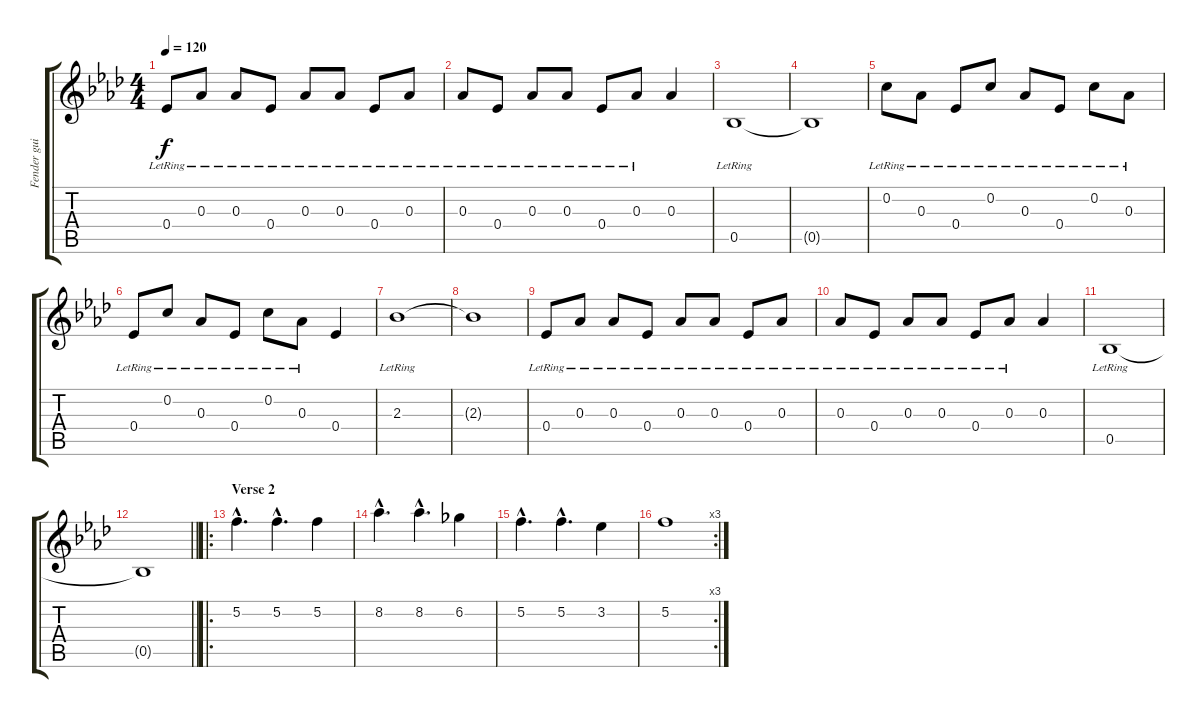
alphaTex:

\track ("Fender guitar" "Fender gui") {instrument electricguitarclean}
\staff {score tabs}
\tuning (C4 C4 Ab3 Eb3 Bb2 F2) {hide}
\ts (4 4)
\tempo 120
\clef g2
\ks fminor
0.4{lr}.8{dy f} 0.3{lr}.8 0.3{lr}.8 0.4{lr}.8 0.3{lr}.8 0.3{lr}.8 0.4{lr}.8 0.3{lr}.8 |
0.3{lr}.8 0.4{lr}.8 0.3{lr}.8 0.3{lr}.8 0.4{lr}.8 0.3{lr}.8 0.3.4 |
0.5{lr}.1 |
0.5{t}.1 |
0.2{lr}.8 0.3{lr}.8 0.4{lr}.8 0.2{lr}.8 0.3{lr}.8 0.4{lr}.8 0.2{lr}.8 0.3{lr}.8 |
0.4{lr}.8 0.2{lr}.8 0.3{lr}.8 0.4{lr}.8 0.2{lr}.8 0.3{lr}.8 0.4.4 |
2.3{lr}.1 |
2.3{t}.1 |
0.4{lr}.8 0.3{lr}.8 0.3{lr}.8 0.4{lr}.8 0.3{lr}.8 0.3{lr}.8 0.4{lr}.8 0.3{lr}.8 |
0.3{lr}.8 0.4{lr}.8 0.3{lr}.8 0.3{lr}.8 0.4{lr}.8 0.3{lr}.8 0.3.4 |
0.5{lr}.1 |
\barLineRight lightlight
0.5{t}.1 |
\ro
\section ("" "Verse 2")
5.2{hac}.4{d} 5.2{hac}.4{d} 5.2.4 |
8.2{hac}.4{d} 8.2{hac}.4{d} 6.2.4 |
5.2{hac}.4{d} 5.2{hac}.4{d} 3.2.4 |
\rc 3
5.2.1
